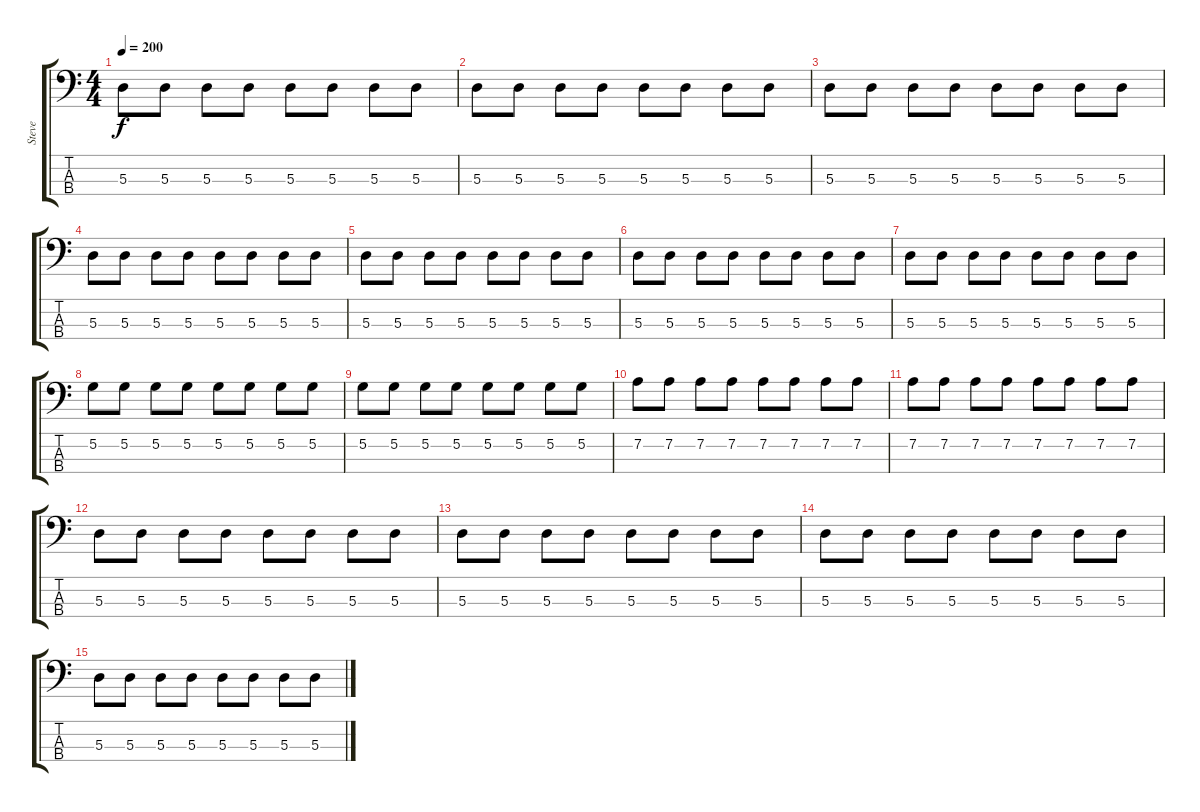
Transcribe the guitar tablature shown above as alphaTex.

\track ("Steve" "Steve") {instrument electricbassfinger}
\staff {score tabs}
\tuning (G2 D2 A1 E1) {hide}
\ts (4 4)
\tempo 200
\clef f4
\ks c
5.3.8{dy f} 5.3.8 5.3.8 5.3.8 5.3.8 5.3.8 5.3.8 5.3.8 |
5.3.8 5.3.8 5.3.8 5.3.8 5.3.8 5.3.8 5.3.8 5.3.8 |
5.3.8 5.3.8 5.3.8 5.3.8 5.3.8 5.3.8 5.3.8 5.3.8 |
5.3.8 5.3.8 5.3.8 5.3.8 5.3.8 5.3.8 5.3.8 5.3.8 |
5.3.8 5.3.8 5.3.8 5.3.8 5.3.8 5.3.8 5.3.8 5.3.8 |
5.3.8 5.3.8 5.3.8 5.3.8 5.3.8 5.3.8 5.3.8 5.3.8 |
5.3.8 5.3.8 5.3.8 5.3.8 5.3.8 5.3.8 5.3.8 5.3.8 |
5.2.8 5.2.8 5.2.8 5.2.8 5.2.8 5.2.8 5.2.8 5.2.8 |
5.2.8 5.2.8 5.2.8 5.2.8 5.2.8 5.2.8 5.2.8 5.2.8 |
7.2.8 7.2.8 7.2.8 7.2.8 7.2.8 7.2.8 7.2.8 7.2.8 |
7.2.8 7.2.8 7.2.8 7.2.8 7.2.8 7.2.8 7.2.8 7.2.8 |
5.3.8 5.3.8 5.3.8 5.3.8 5.3.8 5.3.8 5.3.8 5.3.8 |
5.3.8 5.3.8 5.3.8 5.3.8 5.3.8 5.3.8 5.3.8 5.3.8 |
5.3.8 5.3.8 5.3.8 5.3.8 5.3.8 5.3.8 5.3.8 5.3.8 |
5.3.8 5.3.8 5.3.8 5.3.8 5.3.8 5.3.8 5.3.8 5.3.8
